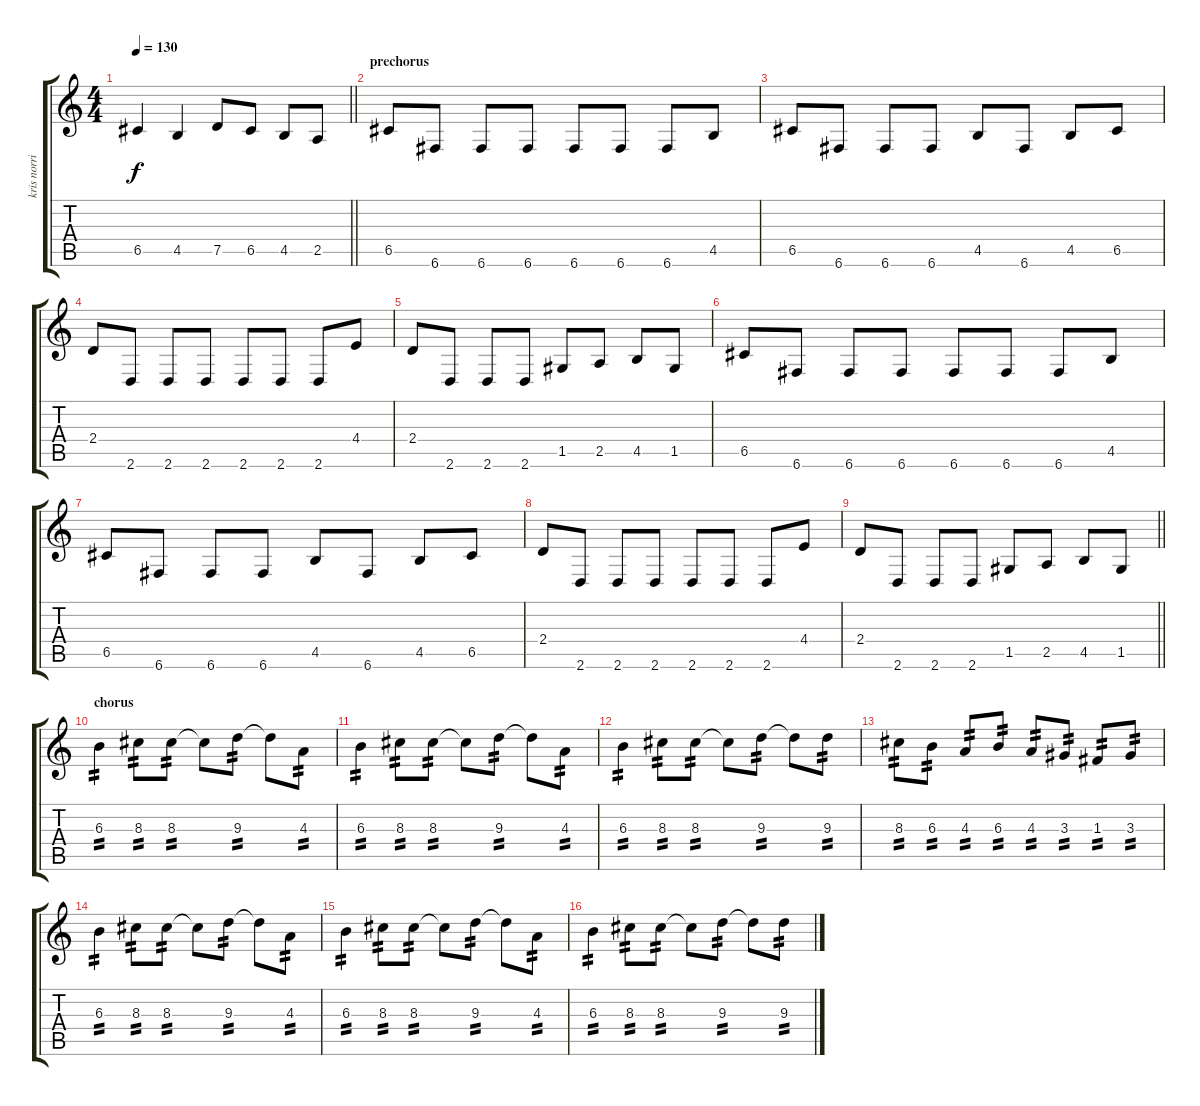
\track ("kris norris" "kris norri") {instrument distortionguitar}
\staff {score tabs}
\tuning (D4 A3 F3 C3 G2 C2) {hide}
\ts (4 4)
\tempo 130
\clef g2
\barLineRight lightlight
\ks c
6.5.4{dy f} 4.5.4 7.5.8 6.5.8 4.5.8 2.5.8 |
\section ("" "prechorus")
6.5.8 6.6.8 6.6.8 6.6.8 6.6.8 6.6.8 6.6.8 4.5.8 |
6.5.8 6.6.8 6.6.8 6.6.8 4.5.8 6.6.8 4.5.8 6.5.8 |
2.4.8 2.6.8 2.6.8 2.6.8 2.6.8 2.6.8 2.6.8 4.4.8 |
2.4.8 2.6.8 2.6.8 2.6.8 1.5.8 2.5.8 4.5.8 1.5.8 |
6.5.8 6.6.8 6.6.8 6.6.8 6.6.8 6.6.8 6.6.8 4.5.8 |
6.5.8 6.6.8 6.6.8 6.6.8 4.5.8 6.6.8 4.5.8 6.5.8 |
2.4.8 2.6.8 2.6.8 2.6.8 2.6.8 2.6.8 2.6.8 4.4.8 |
\barLineRight lightlight
2.4.8 2.6.8 2.6.8 2.6.8 1.5.8 2.5.8 4.5.8 1.5.8 |
\section ("" "chorus")
6.3.4{tp 2} 8.3.8{tp 2} 8.3.8{tp 2} 8.3{t}.8 9.3.8{tp 2} 9.3{t}.8 4.3.8{tp 2} |
6.3.4{tp 2} 8.3.8{tp 2} 8.3.8{tp 2} 8.3{t}.8 9.3.8{tp 2} 9.3{t}.8 4.3.8{tp 2} |
6.3.4{tp 2} 8.3.8{tp 2} 8.3.8{tp 2} 8.3{t}.8 9.3.8{tp 2} 9.3{t}.8 9.3.8{tp 2} |
8.3.8{tp 2} 6.3.8{tp 2} 4.3.8{tp 2} 6.3.8{tp 2} 4.3.8{tp 2} 3.3.8{tp 2} 1.3.8{tp 2} 3.3.8{tp 2} |
6.3.4{tp 2} 8.3.8{tp 2} 8.3.8{tp 2} 8.3{t}.8 9.3.8{tp 2} 9.3{t}.8 4.3.8{tp 2} |
6.3.4{tp 2} 8.3.8{tp 2} 8.3.8{tp 2} 8.3{t}.8 9.3.8{tp 2} 9.3{t}.8 4.3.8{tp 2} |
6.3.4{tp 2} 8.3.8{tp 2} 8.3.8{tp 2} 8.3{t}.8 9.3.8{tp 2} 9.3{t}.8 9.3.8{tp 2}
